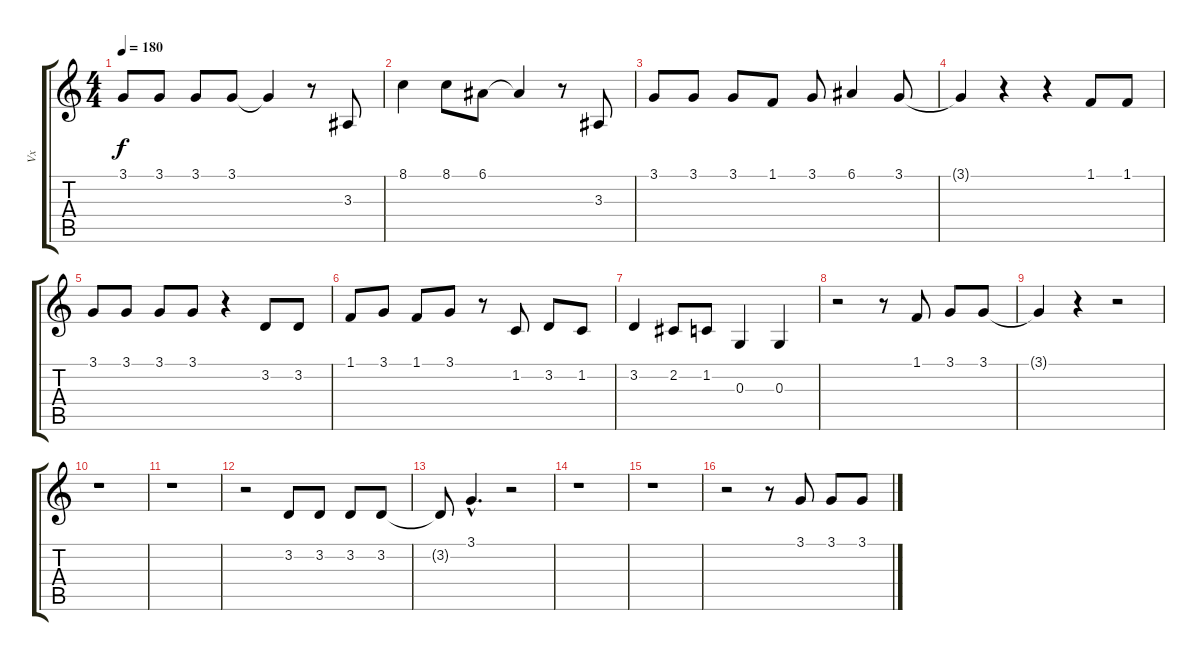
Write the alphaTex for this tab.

\track ("Vx" "Vx") {instrument oboe}
\staff {score tabs}
\tuning (E4 B3 G3 D3 A2 E2) {hide}
\ts (4 4)
\tempo 180
\clef g2
\ks c
3.1.8{dy f} 3.1.8 3.1.8 3.1.8 3.1{t}.4 r.8 3.3.8 |
8.1.4 8.1.8 6.1.8 6.1{t}.4 r.8 3.3.8 |
3.1.8 3.1.8 3.1.8 1.1.8 3.1.8 6.1.4 3.1.8 |
3.1{t}.4 r.4 r.4 1.1.8 1.1.8 |
3.1.8 3.1.8 3.1.8 3.1.8 r.4 3.2.8 3.2.8 |
1.1.8 3.1.8 1.1.8 3.1.8 r.8 1.2.8 3.2.8 1.2.8 |
3.2.4 2.2.8 1.2.8 0.3.4 0.3.4 |
r.2 r.8 1.1.8 3.1.8 3.1.8 |
3.1{t}.4 r.4 r.2 |
r.1 |
r.1 |
r.2 3.2.8 3.2.8 3.2.8 3.2.8 |
3.2{t}.8 3.1{hac}.4{d} r.2 |
r.1 |
r.1 |
r.2 r.8 3.1.8 3.1.8 3.1.8
